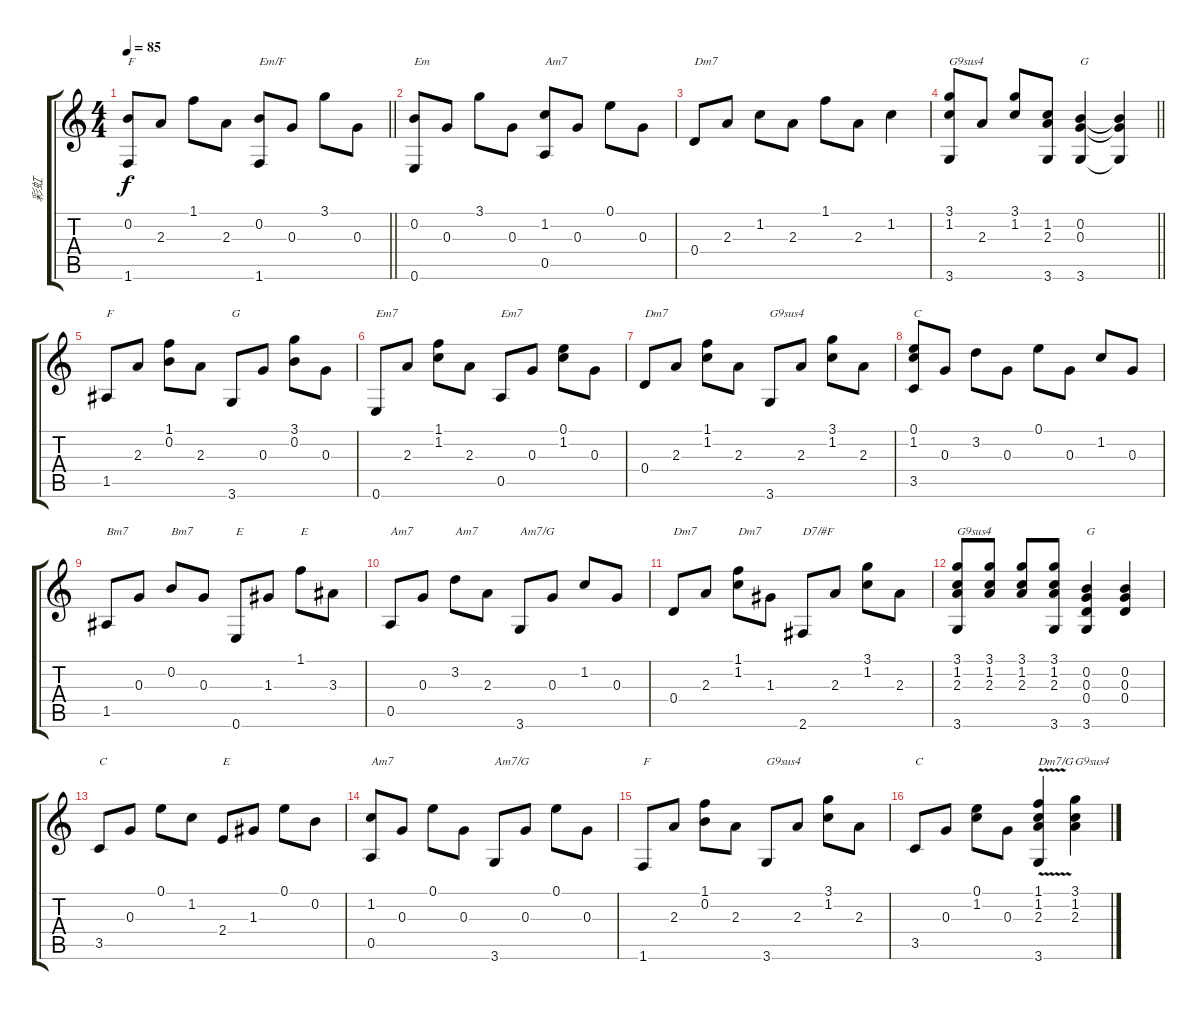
\track ("彩虹" "彩虹") {instrument acousticguitarnylon}
\staff {score tabs}
\tuning (E4 B3 G3 D3 A2 E2) {hide}
\ts (4 4)
\tempo 85
\clef g2
\barLineRight lightlight
\ks c
(0.2 1.6).8{txt "F" dy f} 2.3.8 1.1.8 2.3.8 (0.2 1.6).8{txt "Em/F"} 0.3.8 3.1.8 0.3.8 |
(0.2 0.6).8{txt "Em"} 0.3.8 3.1.8 0.3.8 (1.2 0.5).8{txt "Am7"} 0.3.8 0.1.8 0.3.8 |
0.4.8{txt "Dm7"} 2.3.8 1.2.8 2.3.8 1.1.8 2.3.8 1.2.4 |
\barLineRight lightlight
(3.1 1.2 3.6).8{txt "G9sus4"} 2.3.8 (3.1 1.2).8 (1.2 2.3 3.6).8 (0.2 0.3 3.6).4{txt "G"} (0.2{t} 0.3{t} 3.6{t}).4 |
1.5.8{txt "F"} 2.3.8 (1.1 0.2).8 2.3.8 3.6.8{txt "G"} 0.3.8 (3.1 0.2).8 0.3.8 |
0.6.8{txt "Em7"} 2.3.8 (1.1 1.2).8 2.3.8 0.5.8{txt "Em7"} 0.3.8 (0.1 1.2).8 0.3.8 |
0.4.8{txt "Dm7"} 2.3.8 (1.1 1.2).8 2.3.8 3.6.8{txt "G9sus4"} 2.3.8 (3.1 1.2).8 2.3.8 |
(0.1 1.2 3.5).8{txt "C"} 0.3.8 3.2.8 0.3.8 0.1.8 0.3.8 1.2.8 0.3.8 |
1.5.8{txt "Bm7"} 0.3.8 0.2.8{txt "Bm7"} 0.3.8 0.6.8{txt "E"} 1.3.8 1.1.8{txt "E"} 3.3.8 |
0.5.8{txt "Am7"} 0.3.8 3.2.8{txt "Am7"} 2.3.8 3.6.8{txt "Am7/G"} 0.3.8 1.2.8 0.3.8 |
0.4.8{txt "Dm7"} 2.3.8 (1.1 1.2).8{txt "Dm7"} 1.3.8 2.6.8{txt "D7/#F"} 2.3.8 (3.1 1.2).8 2.3.8 |
(3.1 1.2 2.3 3.6).8{txt "G9sus4"} (3.1 1.2 2.3).8 (3.1 1.2 2.3).8 (3.1 1.2 2.3 3.6).8 (0.2 0.3 0.4 3.6).4{txt "G"} (0.2 0.3 0.4).4 |
3.5.8{txt "C"} 0.3.8 0.1.8 1.2.8 2.4.8{txt "E"} 1.3.8 0.1.8 0.2.8 |
(1.2 0.5).8{txt "Am7"} 0.3.8 0.1.8 0.3.8 3.6.8{txt "Am7/G"} 0.3.8 0.1.8 0.3.8 |
1.6.8{txt "F"} 2.3.8 (1.1 0.2).8 2.3.8 3.6.8{txt "G9sus4"} 2.3.8 (3.1 1.2).8 2.3.8 |
3.5.8{txt "C"} 0.3.8 (0.1 1.2).8 0.3.8 (1.1 1.2 2.3 3.6{v}).4{txt "Dm7/G"} (3.1 1.2 2.3).4{txt "G9sus4"}
